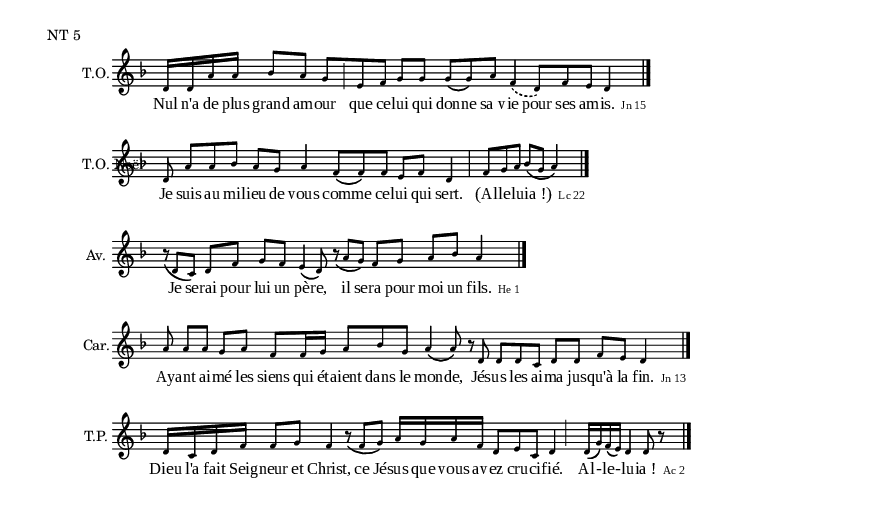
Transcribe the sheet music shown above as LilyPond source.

\version "2.10.0"
 \include "definitions.ly"
\markup {NT 5  }


\relative f' { 
	\new Staff {
		\cadenzaOn
		\key f \major
		\set Staff.instrumentName = \markup{ \center-align { T.O. } }
		d16[ d a' a]
		bes8[ a]
		\times 2/3 { g8[\pespace \cesurebasse \pespace e f] }
		g8[ g]
		\times 2/3 { g8[\( g\) a] }
		\slurDashed f4( 
		\times 2/3 { d8)[ f e] } d4
		\endBar
	}
	\addlyrics {
		Nul n'a de plus grand am -- our que ce -- lui qui don -- ne "sa v" -- ie pour ses am -- is.
		\markup { \citation #"Jn 15"}
 }
}


\relative f' { 
	\new Staff {
		\cadenzaOn
		\key f \major
		\set Staff.instrumentName = \markup{ \center-align { T.O. Noël } }
		d8
		\times 2/3 { a'8[ a bes] }
		a8[ g] a4
		\times 2/3 { f8[\( f\) f] }
		e8[ f] d4 \pespace\barre \pespace
		\times 2/3 {f8[ g a]} bes[\( g] a4\) 
		\endBar
	}
	\addlyrics {
		Je suis au mil -- ieu de vous com -- me cel -- ui qui sert. "(Al" -- le -- lu -- "ia !)" _ _
		\markup { \citation #"Lc 22"}
 }
}


\relative f' { 
	\new Staff {
		\cadenzaOn
		\key f \major
		\set Staff.instrumentName = \markup{ \center-align { Av. } }
		\times 2/3 { r8_\( d[ c]\) }
		d8[ f] g8[ f]
		\times 2/3 { e4\( d8\) } \pespace
		\times 2/3 { r8_\( a'[ g]\) }
		f8[ g] a8[ bes] a4
		\endBar
	}
	\addlyrics {
		Je se -- rai pour lui un pè -- re, il se -- ra pour moi un fils.
		\markup { \citation #"He 1"}
 }
}


\relative f' { 
	\new Staff {
		\cadenzaOn
		\key f \major
		\set Staff.instrumentName = \markup{ \center-align { Car. } }
		a8
		a8[ a] g8[ a]
		f8[ f16 g]
		\times 2/3 { a8[ bes g] }
		\times 2/3 { a4\( a8\) }
		\pespace r8 d,8
		\times 2/3 { d8[ d c] }
		d8[ d] f8[ e] d4		
		\endBar
	}
	\addlyrics {
		Ay -- ant ai -- mé les siens qui ét -- aient dans le mon -- de, Jés -- us les ai -- ma jus -- qu'à la fin.
		\markup { \citation #"Jn 13"}
 }
}


\relative f' { 
	\new Staff {
		\cadenzaOn
		\key f \major
		\set Staff.instrumentName = \markup{ \center-align { T.P. } }
		d16[ c d f]
		f8[ g] f4
		\times 2/3 { r8_\( f[ g]\) }
		a16[ g a f]
		\times 2/3 { d8[ e c] } d4
		\cesure \pespace d16[\( g\) f\( e]\) d4 d8 r
		\endBar
	}
	\addlyrics {
		Dieu l'a fait Seig -- neur et Christ, ce Jé -- sus que vous av -- ez cru -- ci -- fié. Al -- - -- le -- - -- lu -- "ia !"
		\markup { \citation #"Ac 2"}
 }
}

